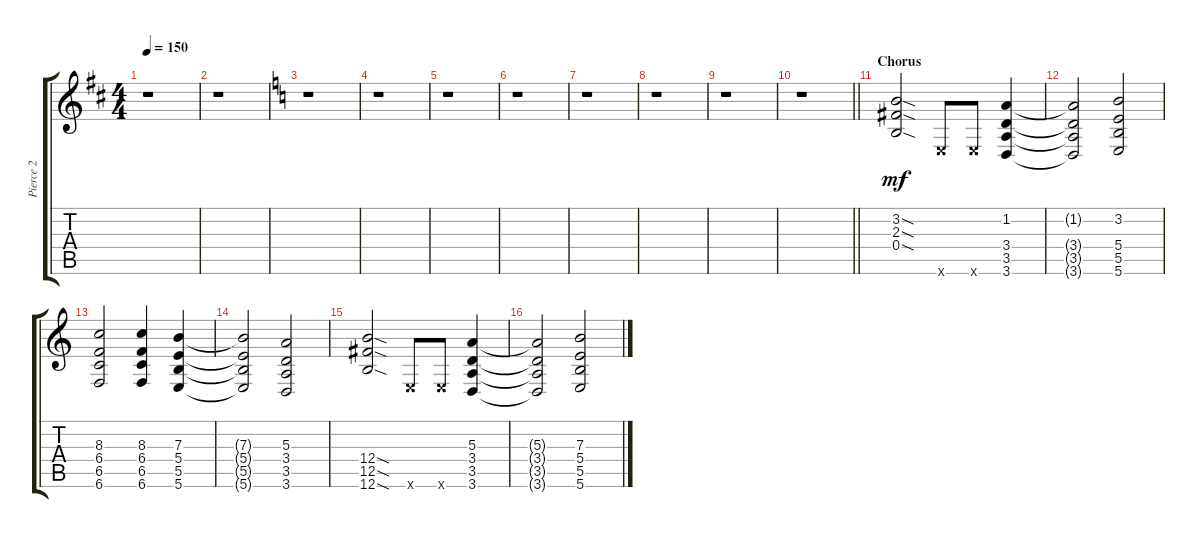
\track ("Pierce 2" "Pierce 2") {instrument distortionguitar}
\staff {score tabs}
\tuning (Db4 Ab3 E3 B2 Gb2 B1) {hide}
\ts (4 4)
\tempo 150
\clef g2
\ks d
r.1{dy mf} |
r.1 |
\ks c
r.1 |
r.1 |
r.1 |
r.1 |
r.1 |
r.1 |
r.1 |
\barLineRight lightlight
r.1 |
\section ("" "Chorus")
(3.2{sod} 2.3{sod} 0.4{sod}).2 5.6{x}.8 5.6{x}.8 (1.2 3.4 3.5 3.6).4 |
(1.2{t} 3.4{t} 3.5{t} 3.6{t}).2 (3.2 5.4 5.5 5.6).2 |
(8.3 6.4 6.5 6.6).2 (8.3 6.4 6.5 6.6).4 (7.3 5.4 5.5 5.6).4 |
(7.3{t} 5.4{t} 5.5{t} 5.6{t}).2 (5.3 3.4 3.5 3.6).2 |
(12.4{sod} 12.5{sod} 12.6{sod}).2 5.6{x}.8 5.6{x}.8 (5.3 3.4 3.5 3.6).4 |
(5.3{t} 3.4{t} 3.5{t} 3.6{t}).2 (7.3 5.4 5.5 5.6).2
